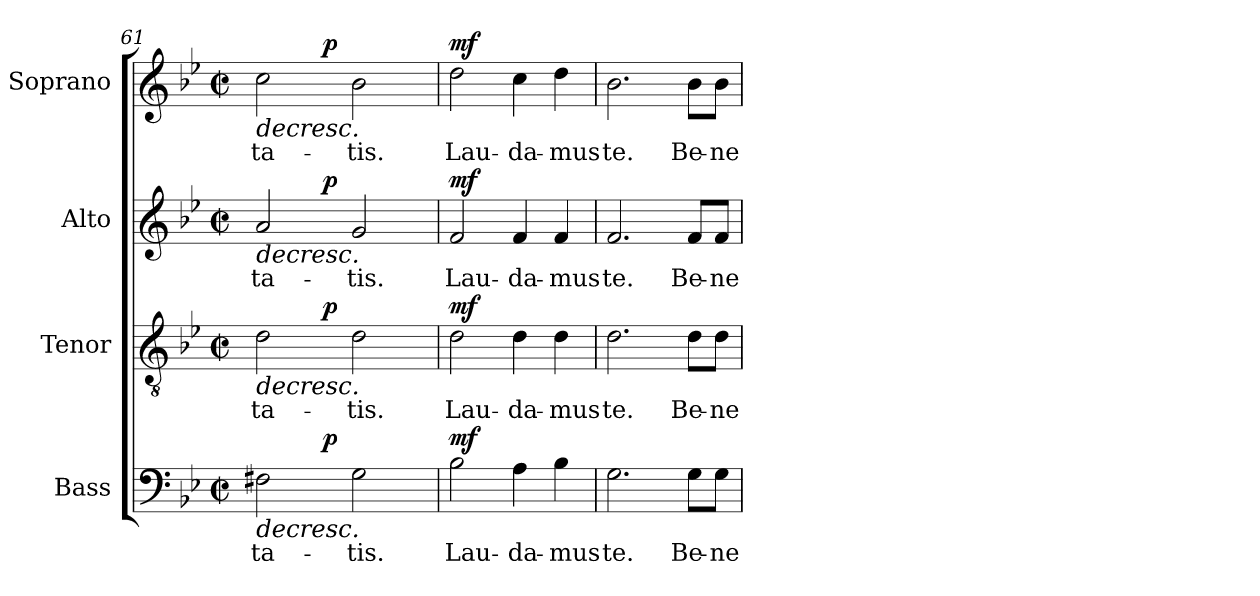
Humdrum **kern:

**kern	**text	**dynam	**kern	**text	**dynam	**kern	**text	**dynam	**kern	**text	**dynam
*part4	*part4	*part4	*part3	*part3	*part3	*part2	*part2	*part2	*part1	*part1	*part1
*staff4	*staff4	*staff4	*staff3	*staff3	*staff3	*staff2	*staff2	*staff2	*staff1	*staff1	*staff1
*I"Bass	*	*	*I"Tenor	*	*	*I"Alto	*	*	*I"Soprano	*	*
*I'B.	*	*	*I'T.	*	*	*I'A.	*	*	*I'S.	*	*
*clefF4	*	*	*clefGv2	*	*	*clefG2	*	*	*clefG2	*	*
*k[b-e-]	*	*	*k[b-e-]	*	*	*k[b-e-]	*	*	*k[b-e-]	*	*
*B-:	*	*	*B-:	*	*	*B-:	*	*	*B-:	*	*
*M2/2	*	*	*M2/2	*	*	*M2/2	*	*	*M2/2	*	*
*met(c|)	*	*	*met(c|)	*	*	*met(c|)	*	*	*met(c|)	*	*
=61	=61	=61	=61	=61	=61	=61	=61	=61	=61	=61	=61
!	!LO:LY:b:cj	!LO:HP:b	!	!LO:LY:b:cj	!LO:HP:b	!	!LO:LY:b:cj	!LO:HP:b	!	!LO:LY:b:cj	!LO:HP:b
*^	*	*	*^	*	*	*^	*	*	*^	*	*
2F#X\	4ryy	ta-	>	2d\	4ryy	-ta-	>	2a/	4ryy	-ta-	>	2cc\	4ryy	ta-	>
.	16..ryy	.	.	.	16..ryy	.	.	.	16..ryy	.	.	.	16..ryy	.	.
!	!	!	!LO:DY:a	!	!	!	!LO:DY:a	!	!	!	!LO:DY:a	!	!	!	!LO:DY:a
.	2ryy	.	p	.	2ryy	.	p	.	2ryy	.	p	.	2ryy	.	p
!	!	!LO:LY:b:cj	!	!	!	!LO:LY:b:cj	!	!	!	!LO:LY:b:cj	!	!	!	!LO:LY:b:cj	!
2G\	.	-tis.	]	2d\	.	-tis.	]	2g/	.	-tis.	]	2b-\	.	-tis.	]
.	8ryy	.	.	.	8ryy	.	.	.	8ryy	.	.	.	8ryy	.	.
.	64ryy	.	.	.	64ryy	.	.	.	64ryy	.	.	.	64ryy	.	.
!!LO:LB:g=z
=62	=62	=62	=62	=62	=62	=62	=62	=62	=62	=62	=62	=62	=62	=62	=62
!	!	!LO:LY:b:cj	!LO:DY:a	!	!	!LO:LY:b:cj	!LO:DY:a	!	!	!LO:LY:b:cj	!LO:DY:a	!	!	!LO:LY:b:cj	!LO:DY:a
*v	*v	*	*	*	*	*	*	*v	*v	*	*	*v	*v	*	*
*	*	*	*v	*v	*	*	*	*	*	*	*	*
2B-\	Lau-	mf	2d\	Lau-	mf	2f/	Lau-	mf	2dd\	Lau-	mf
!	!LO:LY:b:cj	!	!	!LO:LY:b:cj	!	!	!LO:LY:b:cj	!	!	!LO:LY:b:cj	!
4A\	-da-	.	4d\	-da-	.	4f/	-da-	.	4cc\	-da-	.
!	!LO:LY:b:cj	!	!	!LO:LY:b:cj	!	!	!LO:LY:b:cj	!	!	!LO:LY:b:cj	!
4B-\	-mus	.	4d\	-mus	.	4f/	-mus	.	4dd\	-mus	.
=63	=63	=63	=63	=63	=63	=63	=63	=63	=63	=63	=63
!	!LO:LY:b:cj	!	!	!LO:LY:b:cj	!	!	!LO:LY:b:cj	!	!	!LO:LY:b:cj	!
2.G\	te.	.	2.d\	te.	.	2.f/	te.	.	2.b-\	te.	.
!	!LO:LY:b:cj	!	!	!LO:LY:b:cj	!	!	!LO:LY:b:cj	!	!	!LO:LY:b:cj	!
8G\L	Be-	.	8d\L	Be-	.	8f/L	Be-	.	8b-\L	Be-	.
!	!LO:LY:b:cj	!	!	!LO:LY:b:cj	!	!	!LO:LY:b:cj	!	!	!LO:LY:b:cj	!
8G\J	-ne-	.	8d\J	-ne-	.	8f/J	-ne-	.	8b-\J	-ne-	.
=	=	=	=	=	=	=	=	=	=	=	=
*-	*-	*-	*-	*-	*-	*-	*-	*-	*-	*-	*-
